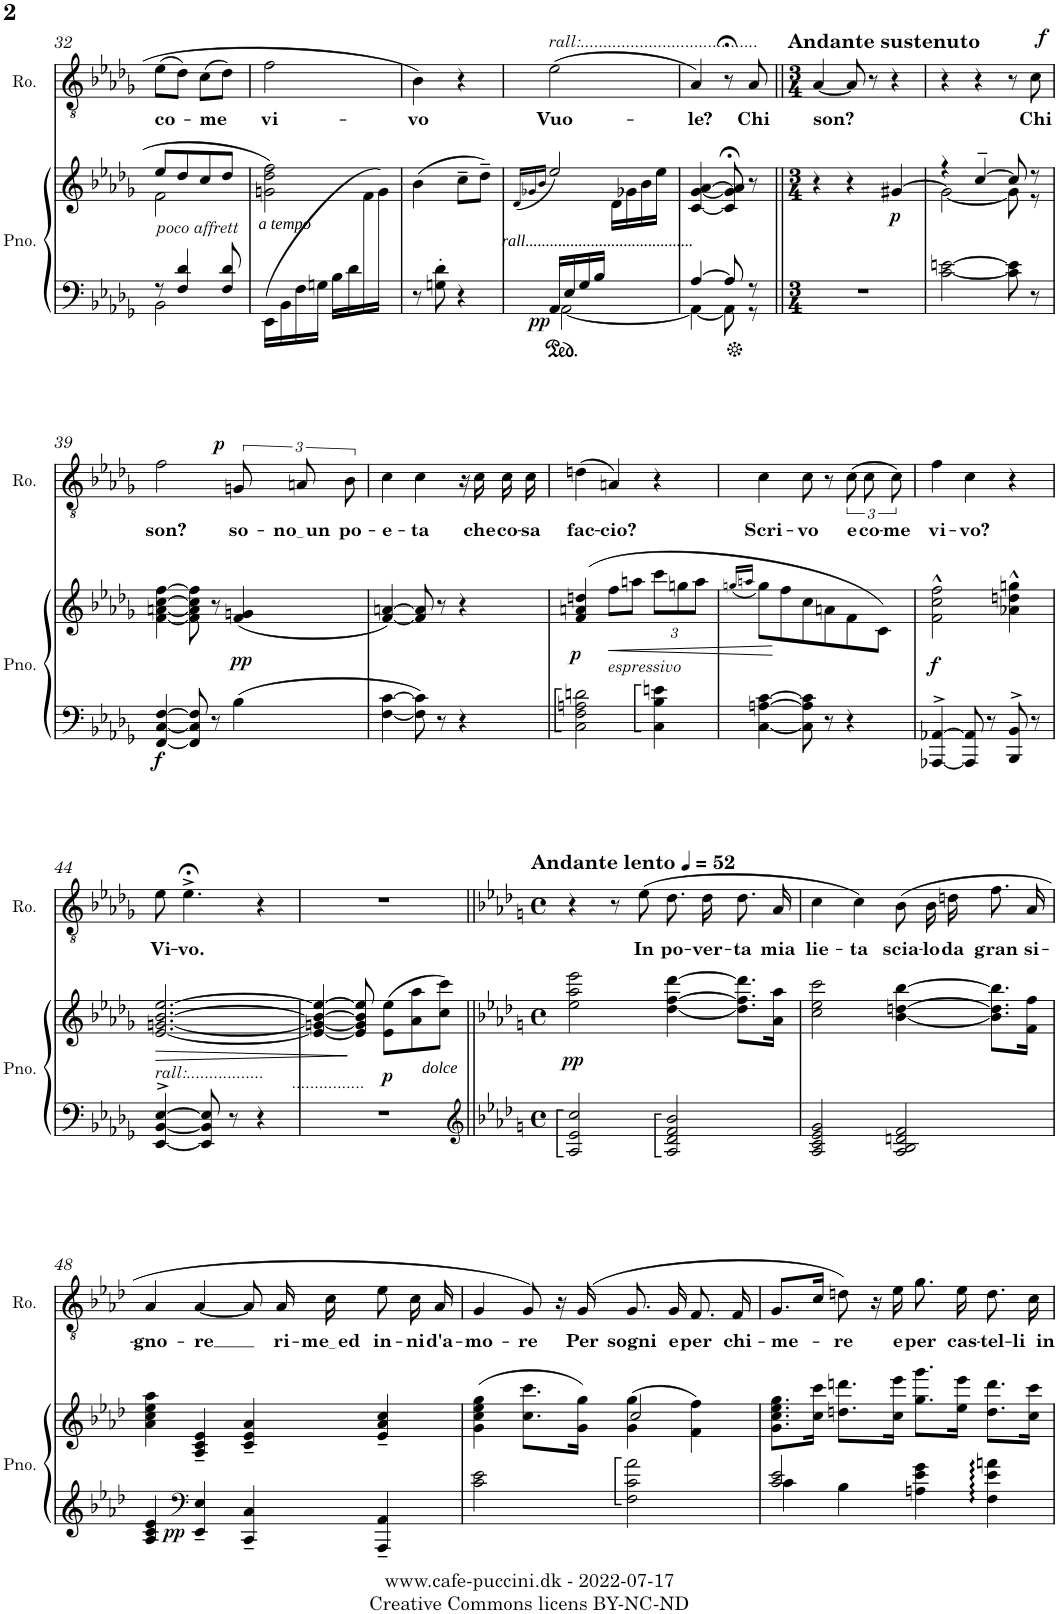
**kern	**kern	**dynam	**kern	**text	**dynam
*part2	*part2	*part2	*part1	*part1	*part1
*staff3	*staff2	*staff2/3	*staff1	*staff1	*staff1
*I"Piano	*	*	*I"Tenor Rodolfo	*	*
*I'Pno.	*	*	*I'Ro.	*	*
!!LO:PB:g=z
*clefF4	*clefG2	*	*clefGv2	*	*
*k[b-e-a-d-g-]	*k[b-e-a-d-g-]	*	*k[b-e-a-d-g-]	*	*
*M2/4	*M2/4	*	*M2/4	*	*
=32	=32	=32	=32	=32	=32
*^	*^	*	*	*	*
!	!	!LO:TX:b:i:t=poco affrett	!	!	!	!	!
!	!	!	!	!	!	!LO:LY:b	!
8r	2BB-\	8ee-/L	2f\	.	(8e-\L	co-	.
4F/ 4d-/	.	8dd-/	.	.	8d-\J)	.	.
!	!	!	!	!	!	!LO:LY:b	!
.	.	8cc/	.	.	(8c\L	-me	.
8F/ 8d-/	.	8dd-/J	.	.	8d-\J)	.	.
*v	*v	*	*	*	*	*	*
=33	=33	=33	=33	=33	=33	=33
!	!	!	!LO:DY:b	!	!LO:LY:b	!
(16EE-\LL	2gn\ 2dd-\ 2ff\	4.ryy	other-dynamics	2f\	vi-	.
16BB-\	.	.	.	.	.	.
16F\	.	.	.	.	.	.
16Gn\JJ	.	.	.	.	.	.
16B-\LL	.	.	.	.	.	.
16d-\	.	.	.	.	.	.
8ryy	.	16f\	.	.	.	.
.	.	16g\JJ)	.	.	.	.
=34	=34	=34	=34	=34	=34	=34
!	!	!	!	!	!LO:LY:b	!
*	*v	*v	*	*	*	*
8r	(4b-\	.	4B-\	-vo	.
8Gn\' 8d-\'	.	.	.	.	.
4r	8cc~\L	.	4r	.	.
.	8dd-~\J)	.	.	.	.
=35	=35	=35	=35	=35	=35
.	(16qd-/LL	.	.	.	.
.	16qg-X/	.	.	.	.
.	16qb-/JJ	.	.	.	.
*^	*^	*	*	*	*
!	!	!	!	!	!LO:TX:a:i:t=rall&colon;.......................................	!	!
!	!	!	!	!LO:DY:b=2	!	!LO:LY:b	!
*	*	*	*^	*	*	*	*
16AA-/LL	[2AA-\	2ee-/)	4ryy	8.ryy	pp	(2e-\	Vuo-	.
16E-/	.	.	.	.	.	.	.	.
16G-/	.	.	.	.	.	.	.	.
!	!	!	!	!	!LO:DY:b	!	!	!
16B-/JJ	.	.	.	4ryy	other-dynamics	.	.	.
4ryy	.	.	16d-\LL	.	.	.	.	.
.	.	.	16g-X\	.	.	.	.	.
.	.	.	16b-\	.	.	.	.	.
.	.	.	16ee-\JJ	16ryy	.	.	.	.
=36	=36	=36	=36	=36	=36	=36	=36	=36
!	!	!	!	!	!	!	!LO:LY:b	!
*	*	*v	*v	*v	*	*	*	*
[4A-/	4AA-\_	[4c/ [4g-/ [4a-/	.	4A-/)	-le?	.
8A-/]	8AA-\]	8c/];< 8g-/];< 8a-/];<	.	8r;<	.	.
!	!	!	!	!	!LO:LY:b	!
8r	8r	8r	.	8A-/	Chi	.
*v	*v	*	*	*	*	*
=37||	=37||	=37||	=37||	=37||	=37||
*M3/4	*M3/4	*	*M3/4	*	*
*^	*^	*	*	*	*
!	!	!	!	!	!LO:TX:a:B:t=Andante sustenuto	!	!
!	!	!	!	!	!	!LO:LY:b	!
*v	*v	*	*	*	*	*	*
2.r	4r	2ryy	.	[4A-/	son?	.
.	4r	.	.	8A-/]	.	.
.	.	.	.	8r	.	.
!	!	!	!LO:DY:b	!	!	!
.	4ryy	[4g#X/	p	4r	.	.
=38	=38	=38	=38	=38	=38	=38
[2c\ [2en\	4r	2g#\_	.	4r	.	.
.	[4cc~/	.	.	4r	.	.
8c\] 8e\]	8cc/]	8g#\]	.	8r	.	.
!	!	!	!	!	!LO:LY:b	!LO:DY:a
8r	8r	8r	.	8c\	Chi	f
!!LO:LB:g=z
=39	=39	=39	=39	=39	=39	=39
!	!	!	!LO:DY:b=2	!	!LO:LY:b	!
*	*v	*v	*	*	*	*
[4FF/ [4C/ [4F/	[4f\ [4an\ [4cc\ [4ff\	f	2f,\	son?	.
8FF/] 8C/] 8F/]	8f\] 8a\] 8cc\] 8ff\]	.	.	.	.
8r	8r	.	.	.	.
!	!	!LO:DY:b	!	!LO:LY:b	!LO:DY:a
4B-\	(4f/ 4gn/	pp	12Gn/	so-	p
!	!	!	!	!LO:LY:b	!
.	.	.	12An/	no un	.
!	!	!	!	!LO:LY:b	!
.	.	.	12B-\	po-	.
=40	=40	=40	=40	=40	=40
!	!	!	!	!LO:LY:b	!
[4F\ [4c\	[4f/ [4an/)	.	4c\	-e-	.
!	!	!	!	!LO:LY:b	!
8F\] 8c\]	8f/] 8a/]	.	4c\	-ta	.
8r	8r	.	.	.	.
4r	4r	.	16r	.	.
!	!	!	!	!LO:LY:b	!
.	.	.	16c\	che	.
!	!	!	!	!LO:LY:b	!
.	.	.	16c\	co-	.
!	!	!	!	!LO:LY:b	!
.	.	.	16c\	-sa	.
=41	=41	=41	=41	=41	=41
!	!	!LO:DY:b	!	!LO:LY:b	!
2C\ 2F\ 2An\ 2dn\	(4f/ 4an/ 4ddn/	p	(4dn\	fac-	.
!	!LO:TX:b:i:t=espressivo	!	!	!	!
!	!	!LO:HP:b	!	!LO:LY:b	!
.	8ff\L	<	4An/)	-cio?	.
.	8aan\J	.	.	.	.
*	*Xbrackettup	*	*	*	*
4C\ 4B-\ 4en\	12ccc\L	.	4r	.	.
.	12ggn\	.	.	.	.
.	12aa\J	.	.	.	.
=42	=42	=42	=42	=42	=42
.	(16qggn/LL	.	.	.	.
.	16qaan/JJ	.	.	.	.
!	!	!	!	!LO:LY:b	!
[4C\ [4An\ [4c\	8gg\L)	.	4c\	-Scri-	.
.	8ff\	[	.	.	.
!	!	!	!	!LO:LY:b	!
8C\] 8A\] 8c\]	8cc\	.	8c\	-vo	.
8r	8an\	.	8r	.	.
!	!	!	!	!LO:LY:b	!
4r	8f\	.	(12c\	e	.
!	!	!	!	!LO:LY:b	!
.	.	.	12c\	co-	.
.	8c\J)	.	.	.	.
!	!	!	!	!LO:LY:b	!
.	.	.	12c\)	-me	.
=43	=43	=43	=43	=43	=43
!	!	!LO:DY:b	!	!LO:LY:b	!
[4AAA-X/^> [4AA-X/^>	2f\^^ 2cc\^^ 2ff\^^	f	4f\	vi-	.
!	!	!	!	!LO:LY:b	!
8AAA-/] 8AA-/]	.	.	4c\	-vo?	.
8r	.	.	.	.	.
8BBB-/^> 8BB-/^>	4a-X\^^ 4ddn\^^ 4ggn\^^	.	4r	.	.
8r	.	.	.	.	.
!!LO:LB:g=z
=44	=44	=44	=44	=44	=44
!	!LO:TX:b:i:t=rall&colon;.................	!	!	!	!
!	!	!LO:HP:b	!	!LO:LY:b	!
[4EE-/^> [4BB-/^> [4E-/^>	[2.e-/ [2.gn/ [2.b-/ [2.ee-/	>	8e-\	Vi-	.
!	!	!	!	!LO:LY:b	!
.	.	.	4.e-;<^\	-vo.	.
8EE-/] 8BB-/] 8E-/]	.	.	.	.	.
8r	.	.	.	.	.
4r	.	.	4r	.	.
=45	=45	=45	=45	=45	=45
!LO:TX:a:i:t=................	!	!	!	!	!
2.r	4e-/_ 4gn/_ 4b-/_ 4ee-/_	.	2.r	.	.
.	8e-/] 8g/] 8b-/] 8ee-/]	]	.	.	.
!	!	!LO:DY:b	!	!	!
.	(8e-\ 8ee-\L	p	.	.	.
.	8a-\ 8aa-\	.	.	.	.
!	!	!LO:DY:b	!	!	!
.	8cc\ 8ccc\J)	other-dynamics	.	.	.
=46||	=46||	=46||	=46||	=46||	=46||
*clefG2	*	*	*	*	*
*k[b-e-a-d-]	*k[b-e-a-d-]	*	*k[b-e-a-d-]	*	*
*M4/4	*M4/4	*	*M4/4	*	*
*met(c)	*met(c)	*	*met(c)	*	*
*	*	*	*MM52	*	*
!	!	!	!LO:TX:a:B:t=Andante lento	!	!
!	!	!LO:DY:b	!	!	!
2A-/ 2e-/ 2cc/	2ee-\ 2aa-\ 2eee-\	pp	4r	.	.
.	.	.	8r	.	.
!	!	!	!	!LO:LY:b	!
.	.	.	(8e-\	In	.
!	!	!	!	!LO:LY:b	!
2A-/ 2d-/ 2f/ 2b-/	[4dd-\ [4ff\ [4ddd-\	.	8.d-\	po-	.
!	!	!	!	!LO:LY:b	!
.	.	.	16d-\	-ver-	.
!	!	!	!	!LO:LY:b	!
.	8.dd-\] 8.ff\] 8.ddd-\]L	.	8.d-\	-ta	.
!	!	!	!	!LO:LY:b	!
.	16a-\ 16aa-\Jk	.	16A-/	mia	.
=47	=47	=47	=47	=47	=47
!	!	!	!	!LO:LY:b	!
2A-/ 2c/ 2e-/ 2g/	2cc\ 2ee-\ 2ccc\	.	4c\	lie-	.
!	!	!	!	!LO:LY:b	!
.	.	.	4c,\)	-ta	.
!	!	!	!	!LO:LY:b	!
2A-/ 2B-/ 2dn/ 2f/	[4b-\ [4ddn\ [4bb-\	.	(8B-\	scia-	.
!	!	!	!	!LO:LY:b	!
.	.	.	16B-\	-lo	.
!	!	!	!	!LO:LY:b	!
.	.	.	16dn\	da	.
!	!	!	!	!LO:LY:b	!
.	8.b-\] 8.dd\] 8.bb-\]L	.	8.f\	gran	.
!	!	!	!	!LO:LY:b	!
.	16f\ 16ff\Jk	.	16A-/	si-	.
!!LO:LB:g=z
=48	=48	=48	=48	=48	=48
!	!	!	!	!LO:LY:b	!
4A-/ 4c/ 4e-/	4a-\ 4cc\ 4ee-\ 4aa-\	.	4A-/	-gno-	.
*clefF4	*	*	*	*	*
!	!	!LO:DY:b=2	!	!LO:LY:b	!
4EE-/~ 4E-/~	4A-/~ 4c/~ 4e-/~	pp	[4A-/	-re	.
4CC/~ 4C/~	4c/~ 4e-/~ 4a-/~	.	8A-,/]	.	.
!	!	!	!	!LO:LY:b	!
.	.	.	16A-/	ri-	.
!	!	!	!	!LO:LY:b	!
.	.	.	16c\	me ed	.
!	!	!	!	!LO:LY:b	!
4AAA-/~ 4AA-/~	4e-/~ 4a-/~ 4cc/~	.	8e-\	in-	.
!	!	!	!	!LO:LY:b	!
.	.	.	16c\	-ni	.
!	!	!	!	!LO:LY:b	!
.	.	.	16A-/	d'a-	.
=49	=49	=49	=49	=49	=49
*	*^	*	*	*	*
!	!	!	!	!	!LO:LY:b	!
2c\ 2e-\	2ryy	(>4g\ 4cc\ 4ee-\ 4gg\	.	4G/	-mo-	.
!	!	!	!	!	!LO:LY:b	!
.	.	8.cc\ 8.ccc\L	.	8G/)	-re	.
.	.	.	.	16r	.	.
!	!	!	!	!	!LO:LY:b	!
.	.	16g\ 16gg\Jk)	.	(>16G/	Per	.
!	!	!	!	!	!LO:LY:b	!
2F\ 2c\ 2a-\	2cc/	(>4g\ 4gg\	.	8.G/	sogni	.
!	!	!	!	!	!LO:LY:b	!
.	.	.	.	16G/	e	.
!	!	!	!	!	!LO:LY:b	!
.	.	4f\ 4ff\)	.	8.F/	per	.
!	!	!	!	!	!LO:LY:b	!
.	.	.	.	16F/	chi-	.
*	*v	*v	*	*	*	*
=50	=50	=50	=50	=50	=50
*^	*	*	*	*	*
!	!	!	!	!	!LO:LY:b	!
2c/ 2e-/	4c\	8.g\ 8.cc\ 8.ee-\ 8.gg\L	.	8.G/L	-me-	.
.	.	16cc\ 16ccc\Jk	.	16c/Jk	.	.
!	!	!	!	!	!LO:LY:b	!
.	4B-\	8.ddn\ 8.dddn\L	.	8dn\)	-re	.
.	.	.	.	16r	.	.
!	!	!	!	!	!LO:LY:b	!
.	.	16cc\ 16eee-\Jk	.	16e-\	e	.
!	!	!	!	!	!LO:LY:b	!
2ryy	4An\ 4e-\ 4g\	8.gg\ 8.ggg\L	.	8.g\	per	.
!	!	!	!	!	!LO:LY:b	!
.	.	16ee-\ 16eee-\Jk	.	16e-\	cas-	.
!	!	!	!	!	!LO:LY:b	!
.	4F\ 4e-\ 4an\	8.dd\ 8.ddd\L	.	8.d\	-tel-	.
!	!	!	!	!	!LO:LY:b	!
.	.	16cc\ 16ccc\Jk	.	16c\	-li in	.
*v	*v	*	*	*	*	*
=	=	=	=	=	=
*-	*-	*-	*-	*-	*-
